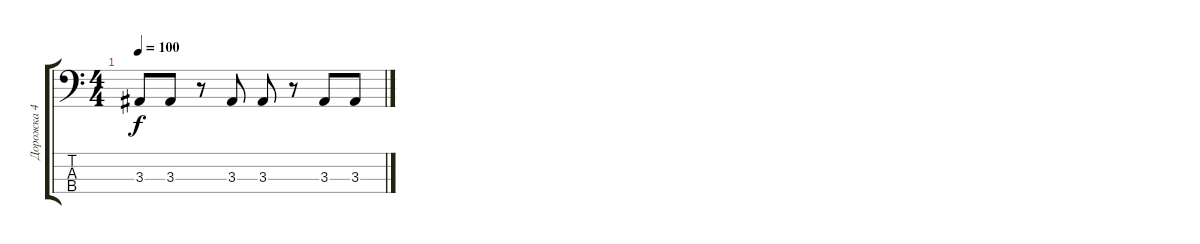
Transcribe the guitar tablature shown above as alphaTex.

\track ("Дорожка 4" "Дорожка 4") {instrument electricbassfinger}
\staff {score tabs}
\tuning (F2 C2 G1 C1) {hide}
\ts (4 4)
\tempo 100
\clef f4
\ks c
3.3.8{dy f} 3.3.8 r.8 3.3.8 3.3.8 r.8 3.3.8 3.3.8
